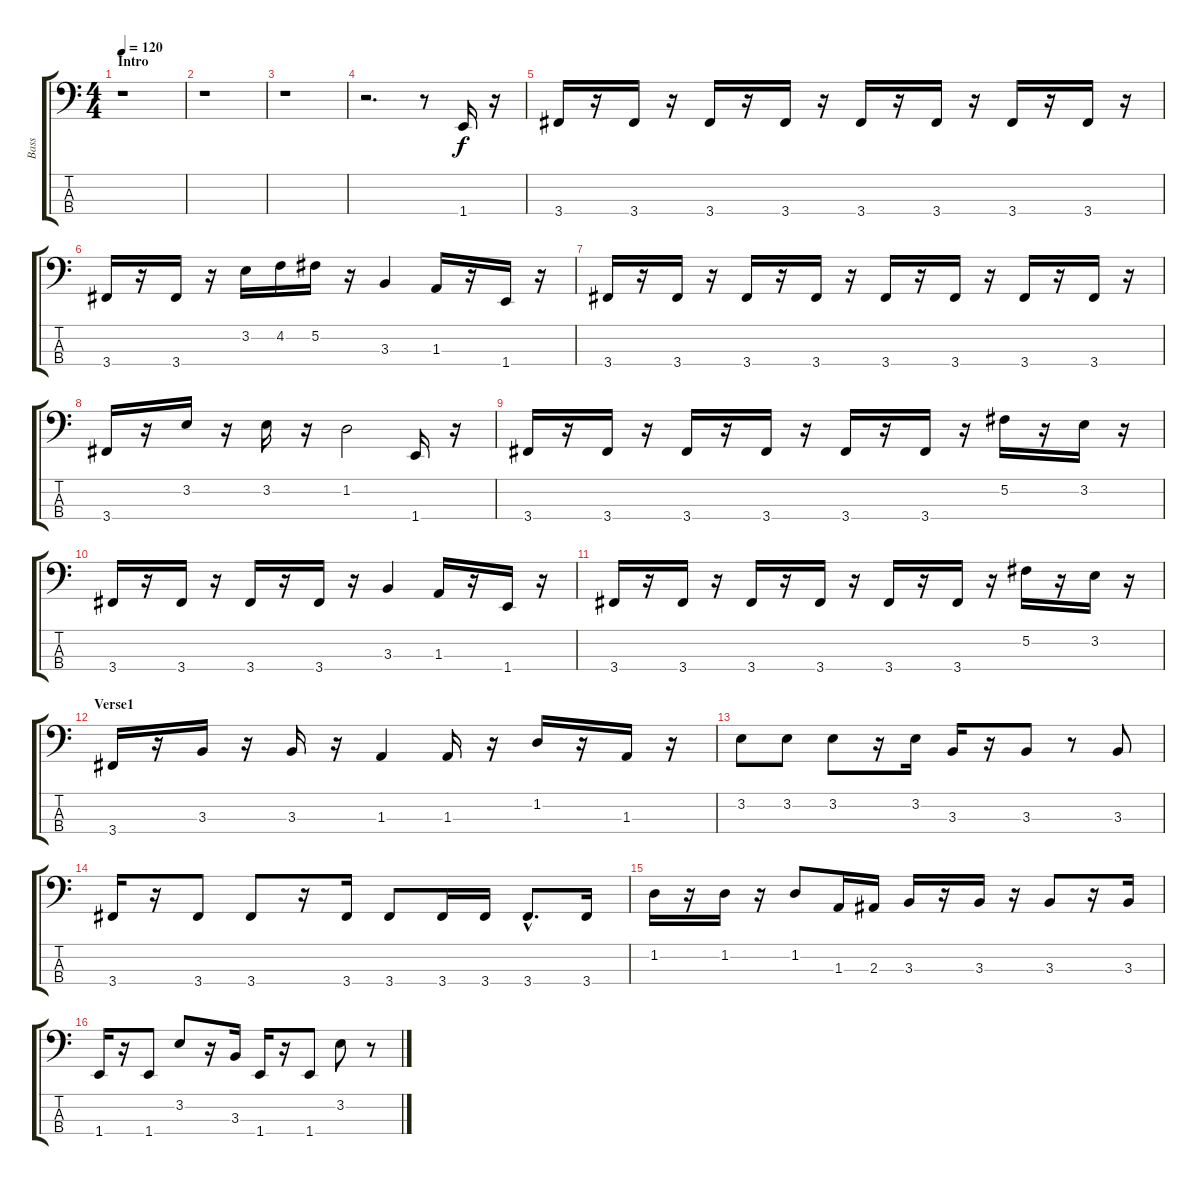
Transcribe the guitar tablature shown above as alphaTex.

\track ("Bass" "Bass") {instrument electricbassfinger}
\staff {score tabs}
\tuning (Gb2 Db2 Ab1 Eb1) {hide}
\ts (4 4)
\section ("" "Intro")
\tempo 120
\clef f4
\ks c
r.1{dy f instrument electricbassfinger} |
r.1 |
r.1 |
r.2{d} r.8 1.4.16 r.16 |
3.4.16 r.16 3.4.16 r.16 3.4.16 r.16 3.4.16 r.16 3.4.16 r.16 3.4.16 r.16 3.4.16 r.16 3.4.16 r.16 |
3.4.16 r.16 3.4.16 r.16 3.2.16 4.2.16 5.2.16 r.16 3.3.4 1.3.16 r.16 1.4.16 r.16 |
3.4.16 r.16 3.4.16 r.16 3.4.16 r.16 3.4.16 r.16 3.4.16 r.16 3.4.16 r.16 3.4.16 r.16 3.4.16 r.16 |
3.4.16 r.16 3.2.16 r.16 3.2.16 r.16 1.2.2 1.4.16 r.16 |
3.4.16 r.16 3.4.16 r.16 3.4.16 r.16 3.4.16 r.16 3.4.16 r.16 3.4.16 r.16 5.2.16 r.16 3.2.16 r.16 |
3.4.16 r.16 3.4.16 r.16 3.4.16 r.16 3.4.16 r.16 3.3.4 1.3.16 r.16 1.4.16 r.16 |
3.4.16 r.16 3.4.16 r.16 3.4.16 r.16 3.4.16 r.16 3.4.16 r.16 3.4.16 r.16 5.2.16 r.16 3.2.16 r.16 |
\section ("" "Verse1")
3.4.16 r.16 3.3.16 r.16 3.3.16 r.16 1.3.4 1.3.16 r.16 1.2.16 r.16 1.3.16 r.16 |
3.2.8 3.2.8 3.2.8 r.16 3.2.16 3.3.16 r.16 3.3.8 r.8 3.3.8 |
3.4.16 r.16 3.4.8 3.4.8 r.16 3.4.16 3.4.8 3.4.16 3.4.16 3.4{hac}.8{d} 3.4.16 |
1.2.16 r.16 1.2.16 r.16 1.2.8 1.3.16 2.3.16 3.3.16 r.16 3.3.16 r.16 3.3.8 r.16 3.3.16 |
1.4.16 r.16 1.4.8 3.2.8 r.16 3.3.16 1.4.16 r.16 1.4.8 3.2.8 r.8
